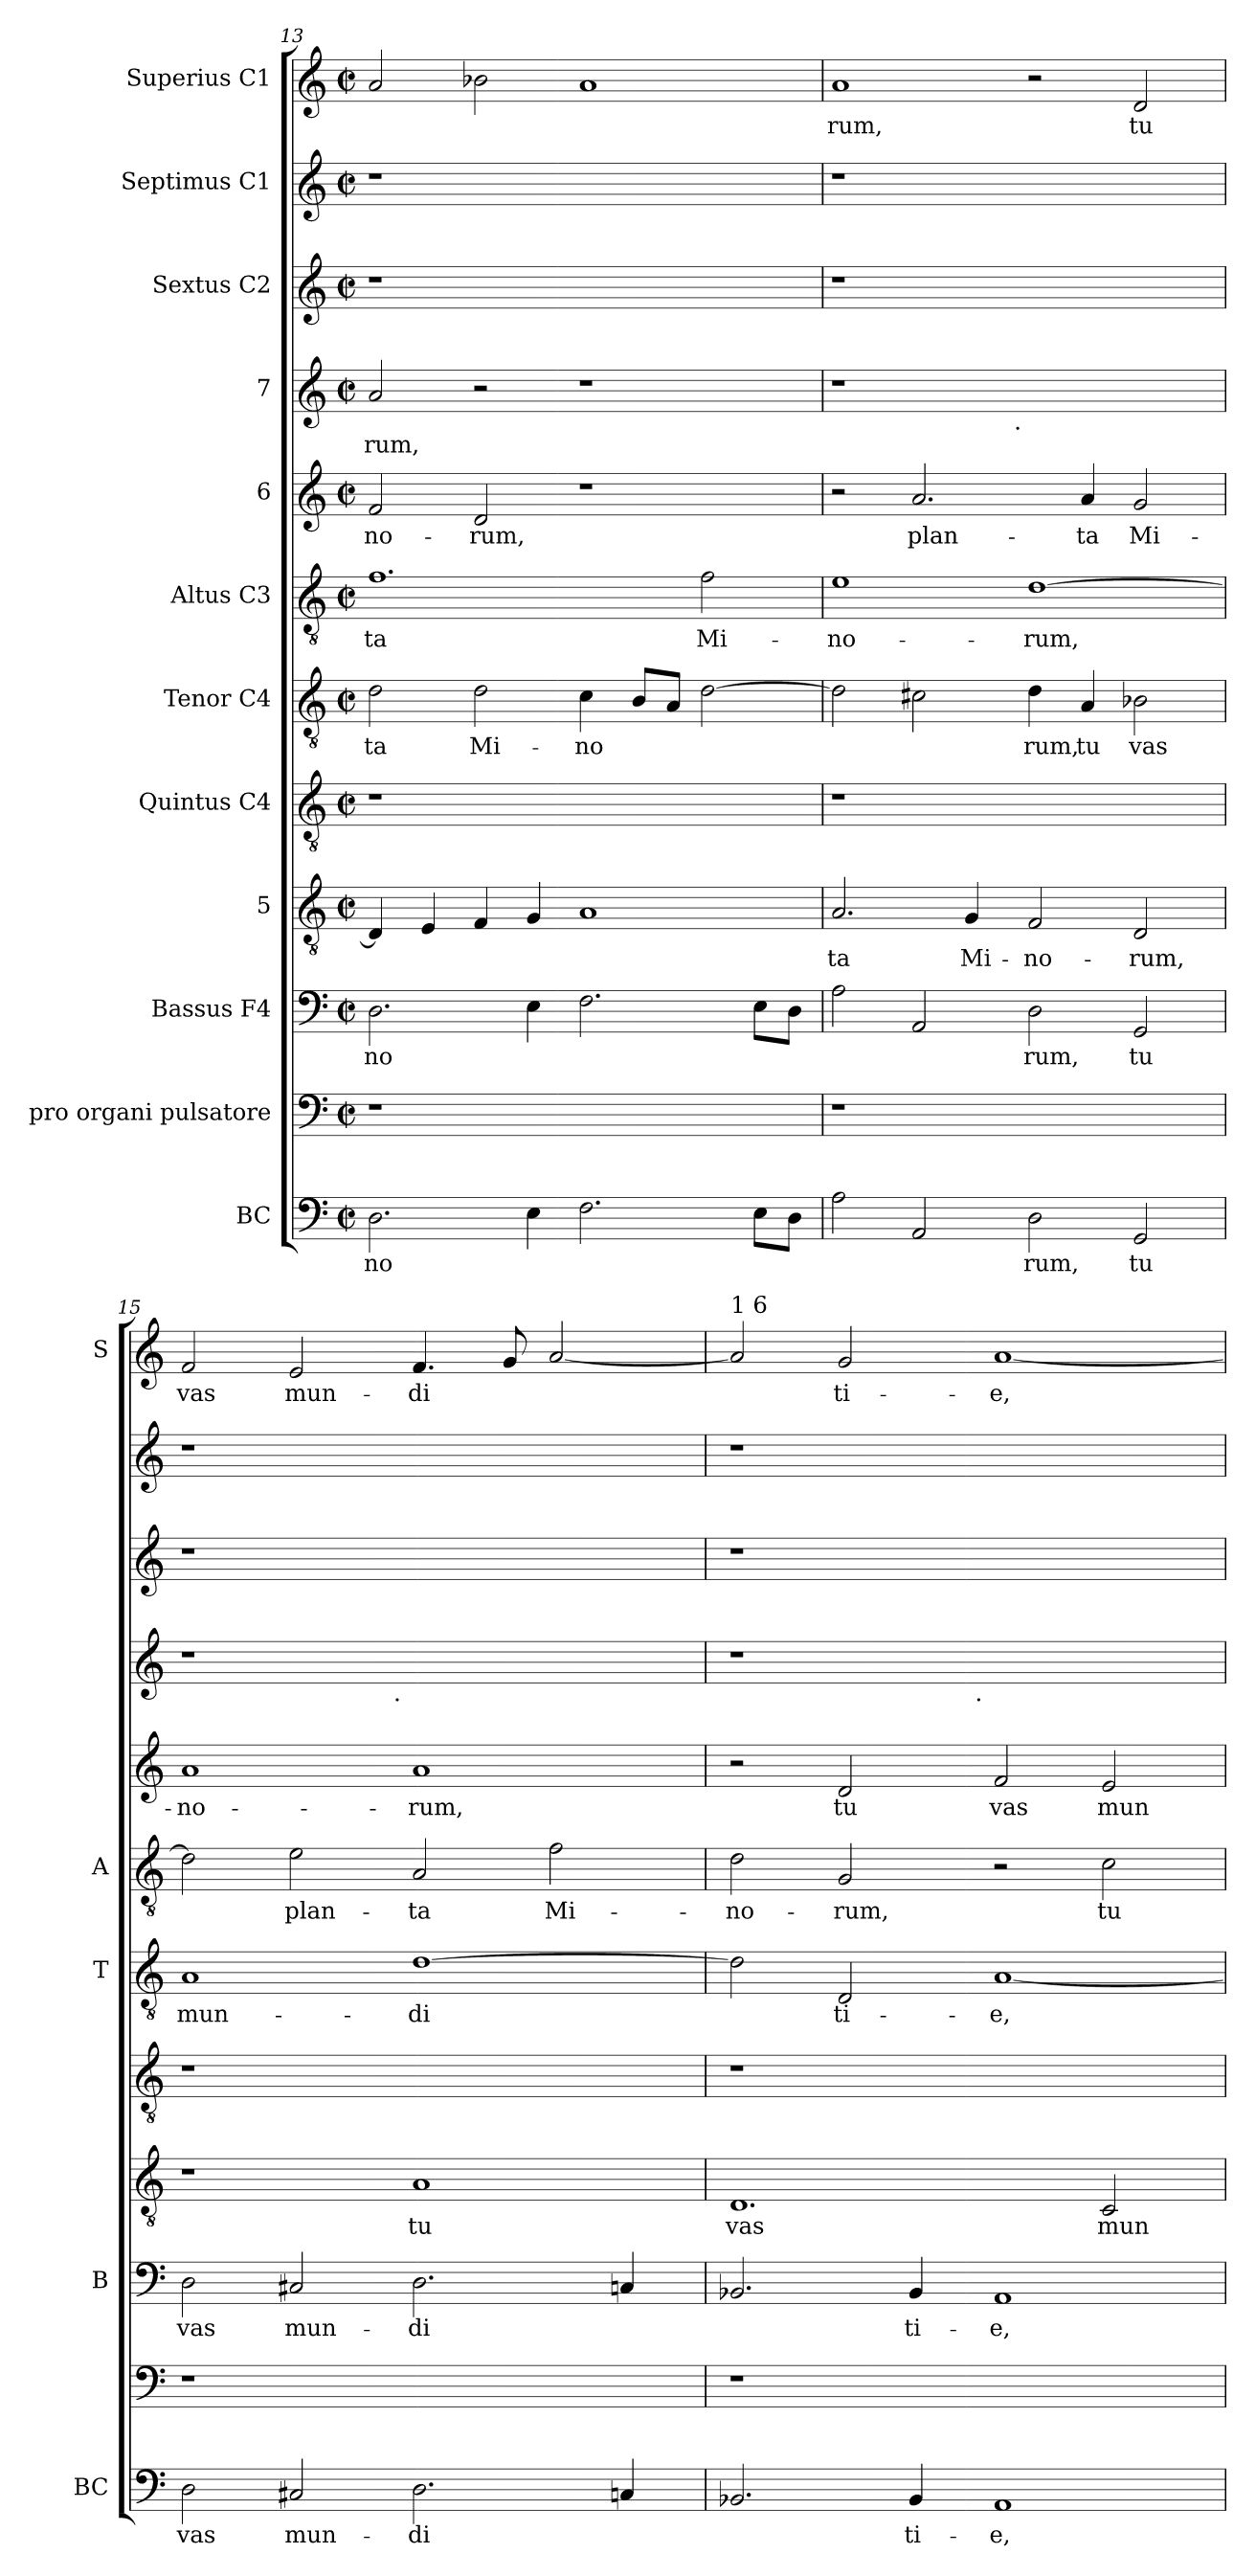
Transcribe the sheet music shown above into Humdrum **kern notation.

**kern	**text	**kern	**kern	**text	**kern	**text	**kern	**kern	**text	**kern	**text	**kern	**text	**kern	**text	**kern	**kern	**kern	**text
*part12	*part12	*part11	*part10	*part10	*part9	*part9	*part8	*part7	*part7	*part6	*part6	*part5	*part5	*part4	*part4	*part3	*part2	*part1	*part1
*staff12	*staff12	*staff11	*staff10	*staff10	*staff9	*staff9	*staff8	*staff7	*staff7	*staff6	*staff6	*staff5	*staff5	*staff4	*staff4	*staff3	*staff2	*staff1	*staff1
*I"BC	*	*I"pro organi  pulsatore	*I"Bassus  F4	*	*I"5	*	*I"Quintus  C4	*I"Tenor  C4	*	*I"Altus  C3	*	*I"6	*	*I"7	*	*I"Sextus  C2	*I"Septimus  C1	*I"Superius  C1	*
*I'BC	*	*	*I'B	*	*	*	*	*I'T	*	*I'A	*	*	*	*	*	*	*	*I'S	*
*clefF4	*	*clefF4	*clefF4	*	*clefGv2	*	*clefGv2	*clefGv2	*	*clefGv2	*	*clefG2	*	*clefG2	*	*clefG2	*clefG2	*clefG2	*
*k[]	*	*k[]	*k[]	*	*k[]	*	*k[]	*k[]	*	*k[]	*	*k[]	*	*k[]	*	*k[]	*k[]	*k[]	*
*C:	*	*C:	*C:	*	*C:	*	*C:	*C:	*	*C:	*	*C:	*	*C:	*	*C:	*C:	*C:	*
*M2/2	*	*M2/2	*M2/2	*	*M2/2	*	*M2/2	*M2/2	*	*M2/2	*	*M2/2	*	*M2/2	*	*M2/2	*M2/2	*M2/2	*
*met(c|)	*	*met(c|)	*met(c|)	*	*met(c|)	*	*met(c|)	*met(c|)	*	*met(c|)	*	*met(c|)	*	*met(c|)	*	*met(c|)	*met(c|)	*met(c|)	*
=13	=13	=13	=13	=13	=13	=13	=13	=13	=13	=13	=13	=13	=13	=13	=13	=13	=13	=13	=13
!	!LO:LY:a:cj	!	!	!LO:LY:b:cj	!	!LO:LY:b:cj	!	!	!LO:LY:b:cj	!	!LO:LY:b:cj	!	!LO:LY:b:cj	!	!LO:LY:b:cj	!	!	!	!LO:LY:b:cj
2.D\	-no-	1r	2.D\	-no-	4D/]	--	1r	2d\	-ta	1.f	-ta	2f/	-no-	2a/	-rum,	1r	1r	2a/	--
!	!	!	!	!	!	!LO:LY:b:cj	!	!	!	!	!	!	!	!	!	!	!	!	!
.	.	.	.	.	4E/	--	.	.	.	.	.	.	.	.	.	.	.	.	.
!	!	!	!	!	!	!LO:LY:b:cj	!	!	!LO:LY:b:cj	!	!	!	!LO:LY:b:cj	!	!	!	!	!	!LO:LY:b:cj
.	.	.	.	.	4F/	--	.	2d\	Mi-	.	.	2d/	-rum,	2r	.	.	.	2b-X\	--
!	!LO:LY:a:cj	!	!	!LO:LY:b:cj	!	!LO:LY:b:cj	!	!	!	!	!	!	!	!	!	!	!	!	!
4E\	--	.	4E\	--	4G/	--	.	.	.	.	.	.	.	.	.	.	.	.	.
!	!LO:LY:a:cj	!	!	!LO:LY:b:cj	!	!LO:LY:b:cj	!	!	!LO:LY:b:cj	!	!	!	!	!	!	!	!	!	!LO:LY:b:cj
2.F\	--	1ryy	2.F\	--	1A	--	1ryy	4c\	-no-	.	.	1r	.	1r	.	1ryy	1ryy	1a	--
!	!	!	!	!	!	!	!	!	!LO:LY:b:cj	!	!	!	!	!	!	!	!	!	!
.	.	.	.	.	.	.	.	8B/L	--	.	.	.	.	.	.	.	.	.	.
!	!	!	!	!	!	!	!	!	!LO:LY:b:cj	!	!	!	!	!	!	!	!	!	!
.	.	.	.	.	.	.	.	8A/J	--	.	.	.	.	.	.	.	.	.	.
!	!	!	!	!	!	!	!	!	!LO:LY:b:cj	!	!LO:LY:b:cj	!	!	!	!	!	!	!	!
.	.	.	.	.	.	.	.	[>2d\	--	2f\	Mi-	.	.	.	.	.	.	.	.
!	!LO:LY:a:cj	!	!	!LO:LY:b:cj	!	!	!	!	!	!	!	!	!	!	!	!	!	!	!
8E\L	--	.	8E\L	--	.	.	.	.	.	.	.	.	.	.	.	.	.	.	.
!	!LO:LY:a:cj	!	!	!LO:LY:b:cj	!	!	!	!	!	!	!	!	!	!	!	!	!	!	!
8D\J	--	.	8D\J	--	.	.	.	.	.	.	.	.	.	.	.	.	.	.	.
=14	=14	=14	=14	=14	=14	=14	=14	=14	=14	=14	=14	=14	=14	=14	=14	=14	=14	=14	=14
!	!LO:LY:a:cj	!	!	!LO:LY:b:cj	!	!LO:LY:b:cj	!	!	!LO:LY:b:cj	!	!LO:LY:b:cj	!	!	!	!	!	!	!	!LO:LY:b:cj
*	*	*	*	*	*	*	*	*	*	*	*	*	*	*^	*	*	*	*	*
2A\	--	1r	2A\	--	2.A/	-ta	1r	2d\]	--	1e	-no-	2r	.	1r	2ryy	.	1r	1r	1a	-rum,
!	!LO:LY:a:cj	!	!	!LO:LY:b:cj	!	!	!	!	!LO:LY:b:cj	!	!	!	!LO:LY:b:cj	!	!	!	!	!	!	!
2AA/	--	.	2AA/	--	.	.	.	2c#X\	--	.	.	2.a/	plan-	.	4...ryy	.	.	.	.	.
!	!	!	!	!	!	!LO:LY:b:cj	!	!	!	!	!	!	!	!	!	!	!	!	!	!
.	.	.	.	.	4G/	Mi-	.	.	.	.	.	.	.	.	.	.	.	.	.	.
!	!	!	!	!	!	!	!	!	!	!	!	!	!	!	!LO:TX:b:t=.	!	!	!	!	!
.	.	.	.	.	.	.	.	.	.	.	.	.	.	.	1ryy	.	.	.	.	.
!	!LO:LY:a:cj	!	!	!LO:LY:b:cj	!	!LO:LY:b:cj	!	!	!LO:LY:b:cj	!	!LO:LY:b:cj	!	!	!	!	!	!	!	!	!
2D\	-rum,	1ryy	2D\	-rum,	2F/	-no-	1ryy	4d\	-rum,	[>1d	-rum,	.	.	1ryy	.	.	1ryy	1ryy	2r	.
!	!	!	!	!	!	!	!	!	!LO:LY:b:cj	!	!	!	!LO:LY:b:cj	!	!	!	!	!	!	!
.	.	.	.	.	.	.	.	4A/	tu	.	.	4a/	-ta	.	.	.	.	.	.	.
!	!LO:LY:a:cj	!	!	!LO:LY:b:cj	!	!LO:LY:b:cj	!	!	!LO:LY:b:cj	!	!	!	!LO:LY:b:cj	!	!	!	!	!	!	!LO:LY:b:cj
2GG/	tu	.	2GG/	tu	2D/	-rum,	.	2B-X\	vas	.	.	2g/	Mi-	.	.	.	.	.	2d/	tu
.	.	.	.	.	.	.	.	.	.	.	.	.	.	.	32ryy	.	.	.	.	.
=15	=15	=15	=15	=15	=15	=15	=15	=15	=15	=15	=15	=15	=15	=15	=15	=15	=15	=15	=15	=15
!	!LO:LY:a:cj	!	!	!LO:LY:b:cj	!	!	!	!	!LO:LY:b:cj	!	!LO:LY:b:cj	!	!LO:LY:b:cj	!	!	!	!	!	!	!LO:LY:b:cj
2D\	vas	1r	2D\	vas	1r	.	1r	1A	mun-	2d\]	.	1a	-no-	1r	2ryy	.	1r	1r	2f/	vas
!	!LO:LY:a:cj	!	!	!LO:LY:b:cj	!	!	!	!	!	!	!LO:LY:b:cj	!	!	!	!	!	!	!	!	!LO:LY:b:cj
2C#X/	mun-	.	2C#X/	mun-	.	.	.	.	.	2e\	plan-	.	.	.	4...ryy	.	.	.	2e/	mun-
!	!	!	!	!	!	!	!	!	!	!	!	!	!	!	!LO:TX:b:t=.	!	!	!	!	!
.	.	.	.	.	.	.	.	.	.	.	.	.	.	.	1ryy	.	.	.	.	.
!	!LO:LY:a:cj	!	!	!LO:LY:b:cj	!	!LO:LY:b:cj	!	!	!LO:LY:b:cj	!	!LO:LY:b:cj	!	!LO:LY:b:cj	!	!	!	!	!	!	!LO:LY:b:cj
2.D\	-di-	1ryy	2.D\	-di-	1A	tu	1ryy	[<1d	-di-	2A/	-ta	1a	-rum,	1ryy	.	.	1ryy	1ryy	4.f/	-di-
!	!	!	!	!	!	!	!	!	!	!	!	!	!	!	!	!	!	!	!	!LO:LY:b:cj
.	.	.	.	.	.	.	.	.	.	.	.	.	.	.	.	.	.	.	8g/	--
!	!	!	!	!	!	!	!	!	!	!	!LO:LY:b:cj	!	!	!	!	!	!	!	!	!LO:LY:b:cj
.	.	.	.	.	.	.	.	.	.	2f\	Mi-	.	.	.	.	.	.	.	[<2a/	--
!	!LO:LY:a:cj	!	!	!LO:LY:b:cj	!	!	!	!	!	!	!	!	!	!	!	!	!	!	!	!
4Cn/	--	.	4Cn/	--	.	.	.	.	.	.	.	.	.	.	.	.	.	.	.	.
.	.	.	.	.	.	.	.	.	.	.	.	.	.	.	32ryy	.	.	.	.	.
!!LO:PB:g=z
=16	=16	=16	=16	=16	=16	=16	=16	=16	=16	=16	=16	=16	=16	=16	=16	=16	=16	=16	=16	=16
!	!	!	!	!	!	!	!	!	!	!	!	!	!	!	!	!	!	!	!LO:TX:a:t=1 6	!
!	!LO:LY:a:cj	!	!	!LO:LY:b:cj	!	!LO:LY:b:cj	!	!	!LO:LY:b:cj	!	!LO:LY:b:cj	!	!	!	!	!	!	!	!	!LO:LY:b:cj
2.BB-X/	--	1r	2.BB-X/	--	1.D	vas	1r	2d\]	--	2d\	-no-	2r	.	1r	2ryy	.	1r	1r	2a/]	--
!	!	!	!	!	!	!	!	!	!LO:LY:b:cj	!	!LO:LY:b:cj	!	!LO:LY:b:cj	!	!	!	!	!	!	!LO:LY:b:cj
.	.	.	.	.	.	.	.	2D/	-ti-	2G/	-rum,	2d/	tu	.	4...ryy	.	.	.	2g/	-ti-
!	!LO:LY:a:cj	!	!	!LO:LY:b:cj	!	!	!	!	!	!	!	!	!	!	!	!	!	!	!	!
4BB-/	-ti-	.	4BB-/	-ti-	.	.	.	.	.	.	.	.	.	.	.	.	.	.	.	.
!	!	!	!	!	!	!	!	!	!	!	!	!	!	!	!LO:TX:b:t=.	!	!	!	!	!
.	.	.	.	.	.	.	.	.	.	.	.	.	.	.	1ryy	.	.	.	.	.
!	!LO:LY:a:cj	!	!	!LO:LY:b:cj	!	!	!	!	!LO:LY:b:cj	!	!	!	!LO:LY:b:cj	!	!	!	!	!	!	!LO:LY:b:cj
1AA	-e,	1ryy	1AA	-e,	.	.	1ryy	[<1A	-e,	2r	.	2f/	vas	1ryy	.	.	1ryy	1ryy	[<1a	-e,
!	!	!	!	!	!	!LO:LY:b:cj	!	!	!	!	!LO:LY:b:cj	!	!LO:LY:b:cj	!	!	!	!	!	!	!
.	.	.	.	.	2C/	mun-	.	.	.	2c\	tu	2e/	mun-	.	.	.	.	.	.	.
.	.	.	.	.	.	.	.	.	.	.	.	.	.	.	32ryy	.	.	.	.	.
*	*	*	*	*	*	*	*	*	*	*	*	*	*	*v	*v	*	*	*	*	*
=	=	=	=	=	=	=	=	=	=	=	=	=	=	=	=	=	=	=	=
*-	*-	*-	*-	*-	*-	*-	*-	*-	*-	*-	*-	*-	*-	*-	*-	*-	*-	*-	*-
